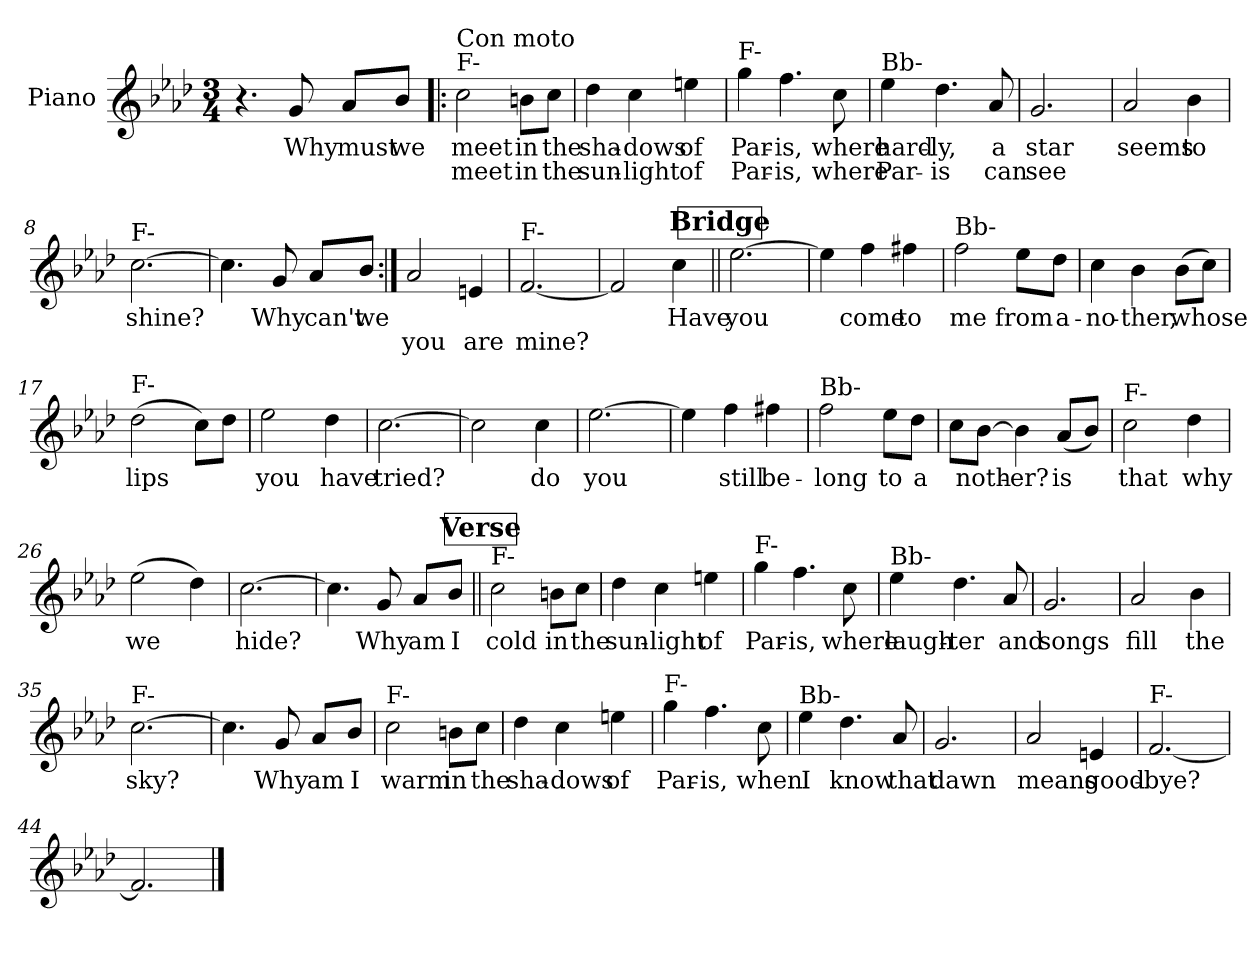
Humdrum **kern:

**kern	**text	**text
*part1	*part1	*part1
*staff1	*staff1	*staff1
*I"Piano	*	*
*I'Pno	*	*
*clefG2	*	*
*k[b-e-a-d-]	*	*
*A-:	*	*
*M3/4	*	*
=1	=1	=1
4.r	.	.
8g/	Why	.
8a-/L	must	.
8b-/J	we	.
=2!|:	=2!|:	=2!|:
!!LO:REH:place=s1:a:t=Verse
!LO:TX:a:t=F-	!	!
!LO:TX:a:t=Con moto	!	!
2cc\	meet	meet
8bn\L	in	in
8cc\J	the	the
=3	=3	=3
4dd-\	sha-	sun-
4cc\	-dows	-light
4een\	of	of
=4	=4	=4
!LO:TX:a:t=F-	!	!
4gg\	Par-	Par-
4.ff\	-is,	-is,
8cc\	where	where
=5	=5	=5
!LO:TX:a:t=Bb-	!	!
4ee-\	hard-	Par-
4.dd-\	-ly,	-is
8a-/	a	can
=6	=6	=6
2.g/	star	see
!!LO:LB:g=z
=7	=7	=7
2a-/	seems	.
4b-\	to	.
=8	=8	=8
!LO:TX:a:t=F-	!	!
[2.cc\	shine?	.
=9	=9	=9
4.cc\]	.	.
8g/	Why	.
8a-/L	can't	.
8b-/J	we	.
=10:|!	=10:|!	=10:|!
2a-/	.	you
4en/	.	are
=11	=11	=11
!LO:TX:a:t=F-	!	!
[2.f/	.	mine?
=12	=12	=12
2f/]	.	.
4cc\	Have	.
!!LO:REH:place=s1:a:t=Bridge
=13||	=13||	=13||
[2.ee-\	you	.
!!LO:LB:g=z
=14	=14	=14
4ee-\]	.	.
4ff\	come	.
4ff#X\	to	.
=15	=15	=15
!LO:TX:a:t=Bb-	!	!
2ff\	me	.
8ee-\L	from	.
8dd-\J	a-	.
=16	=16	=16
4cc\	-no-	.
4b-\	-ther,	.
(8b-\L	whose	.
8cc\J)	.	.
=17	=17	=17
!LO:TX:a:t=F-	!	!
(2dd-\	lips	.
8cc\L)	.	.
8dd-\J	.	.
=18	=18	=18
2ee-\	you	.
4dd-\	have	.
=19	=19	=19
[2.cc\	tried?	.
!!LO:LB:g=z
=20	=20	=20
2cc\]	.	.
4cc\	do	.
=21	=21	=21
[2.ee-\	you	.
=22	=22	=22
4ee-\]	.	.
4ff\	still	.
4ff#X\	be-	.
=23	=23	=23
!LO:TX:a:t=Bb-	!	!
2ff\	-long	.
8ee-\L	to	.
8dd-\J	a	.
=24	=24	=24
8cc\L	.	.
[8b-\J	noth-	.
4b-\]	-er?	.
(8a-/L	is	.
8b-/J)	.	.
=25	=25	=25
!LO:TX:a:t=F-	!	!
2cc\	that	.
4dd-\	why	.
=26	=26	=26
(2ee-\	we	.
4dd-\)	.	.
!!LO:LB:g=z
=27	=27	=27
[2.cc\	hide?	.
=28	=28	=28
4.cc\]	.	.
8g/	Why	.
8a-/L	am	.
8b-/J	I	.
!!LO:REH:place=s1:a:t=Verse
=29||	=29||	=29||
!LO:TX:a:t=F-	!	!
2cc\	cold	.
8bn\L	in	.
8cc\J	the	.
=30	=30	=30
4dd-\	sun-	.
4cc\	-light	.
4een\	of	.
=31	=31	=31
!LO:TX:a:t=F-	!	!
4gg\	Par-	.
4.ff\	-is,	.
8cc\	where	.
!!LO:LB:g=z
=32	=32	=32
!LO:TX:a:t=Bb-	!	!
4ee-\	laugh-	.
4.dd-\	-ter	.
8a-/	and	.
!!LO:LB:g=z
=33	=33	=33
2.g/	songs	.
=34	=34	=34
2a-/	fill	.
4b-\	the	.
=35	=35	=35
!LO:TX:a:t=F-	!	!
[2.cc\	sky?	.
=36	=36	=36
4.cc\]	.	.
8g/	Why	.
8a-/L	am	.
8b-/J	I	.
!!LO:PB:g=z
=37	=37	=37
!LO:TX:a:t=F-	!	!
2cc\	warm	.
8bn\L	in	.
8cc\J	the	.
=38	=38	=38
4dd-\	sha-	.
4cc\	-dows	.
4een\	of	.
=39	=39	=39
!LO:TX:a:t=F-	!	!
4gg\	Par-	.
4.ff\	-is,	.
8cc\	when	.
=40	=40	=40
!LO:TX:a:t=Bb-	!	!
4ee-\	I	.
4.dd-\	know	.
8a-/	that	.
!!LO:LB:g=z
=41	=41	=41
2.g/	dawn	.
=42	=42	=42
2a-/	means	.
4en/	good-	.
=43	=43	=43
!LO:TX:a:t=F-	!	!
[2.f/	-bye?	.
=44	=44	=44
2.f/]	.	.
==	==	==
*-	*-	*-
